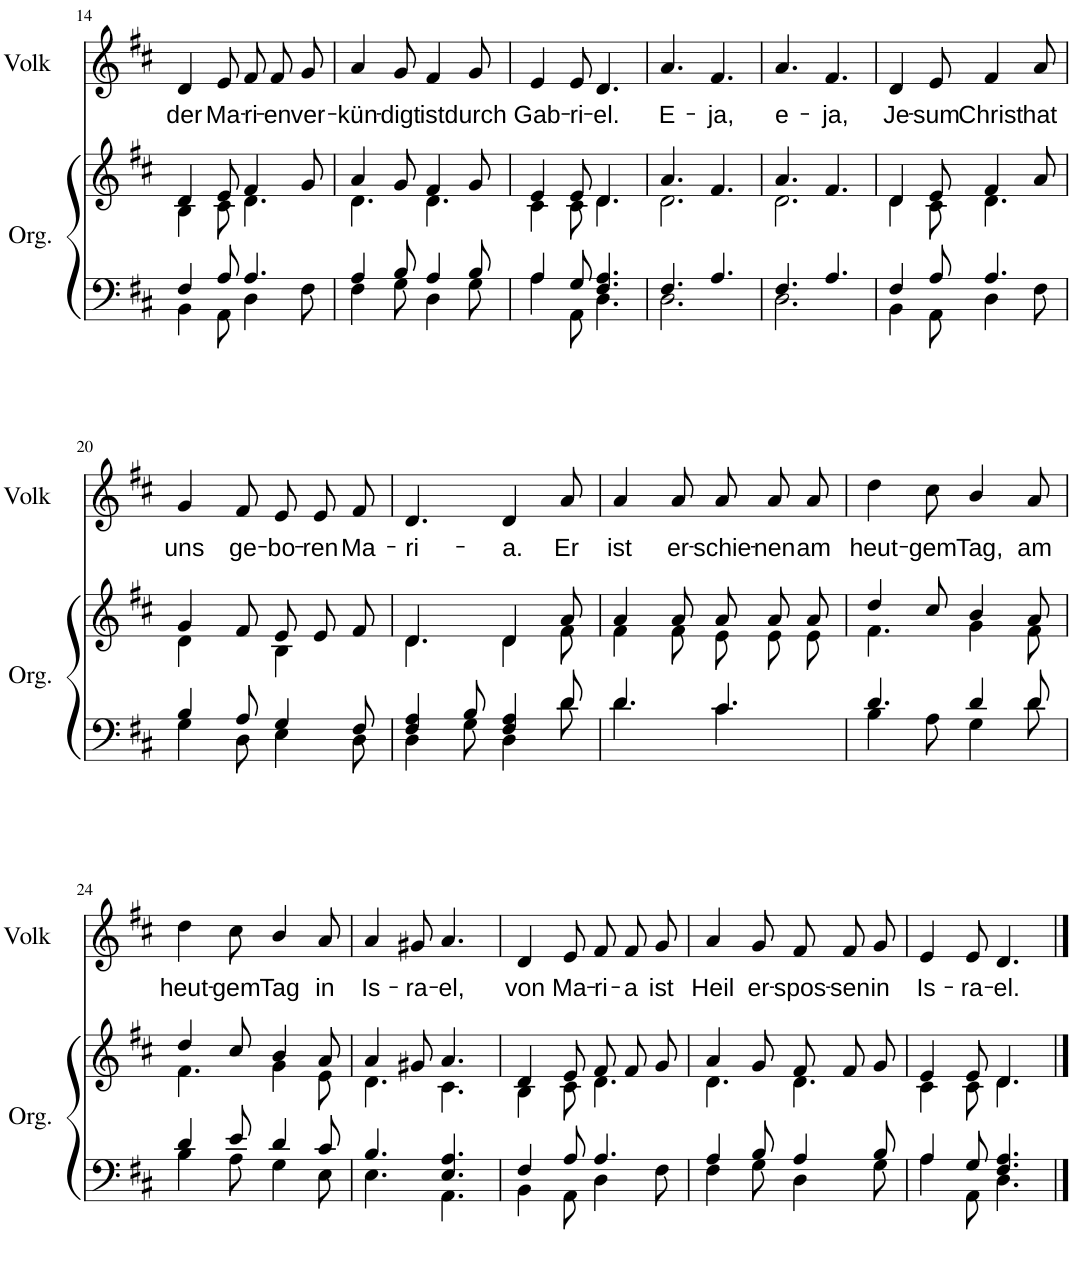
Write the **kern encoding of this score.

**kern	**kern	**kern	**text
*part2	*part2	*part1	*part1
*staff3	*staff2	*staff1	*staff1
*I"Orgel	*	*I"Volk	*
*I'Org.	*	*I'Volk	*
!!LO:PB:g=z
*clefF4	*clefG2	*clefG2	*
*k[f#c#]	*k[f#c#]	*k[f#c#]	*
*D:	*D:	*D:	*
*M6/8	*M6/8	*M6/8	*
=14	=14	=14	=14
*^	*^	*	*
!	!	!	!	!	!LO:LY:b
4F#/	4BB\	4d/	4B\	4d/	der
!	!	!	!	!	!LO:LY:b
8A/	8AA\	8e/	8c#\	8e/	Ma-
!	!	!	!	!	!LO:LY:b
4.A/	4D\	4f#/	4.d\	8f#/L	-ri-
!	!	!	!	!	!LO:LY:b
.	.	.	.	8f#/	-en
!	!	!	!	!	!LO:LY:b
.	8F#\	8g/	.	8g/J	ver-
=15	=15	=15	=15	=15	=15
!	!	!	!	!	!LO:LY:b
4A/	4F#\	4a/	4.d\	4a/	-kün-
!	!	!	!	!	!LO:LY:b
8B/	8G\	8g/	.	8g/	-digt
!	!	!	!	!	!LO:LY:b
4A/	4D\	4f#/	4.d\	4f#/	ist
!	!	!	!	!	!LO:LY:b
8B/	8G\	8g/	.	8g/	durch
=16	=16	=16	=16	=16	=16
!	!	!	!	!	!LO:LY:b
4A/	4A\	4e/	4c#\	4e/	Gab-
!	!	!	!	!	!LO:LY:b
8G/	8AA\	8e/	8c#\	8e/	-ri-
!	!	!	!	!	!LO:LY:b
4.F#/ 4.A/	4.D\	4.d/	4.d\	4.d/	-el.
=17	=17	=17	=17	=17	=17
!	!	!	!	!	!LO:LY:b
4.F#/	2.D\	4.a/	2.d\	4.a/	E-
!	!	!	!	!	!LO:LY:b
4.A/	.	4.f#/	.	4.f#/	-ja,
=18	=18	=18	=18	=18	=18
!	!	!	!	!	!LO:LY:b
4.F#/	2.D\	4.a/	2.d\	4.a/	e-
!	!	!	!	!	!LO:LY:b
4.A/	.	4.f#/	.	4.f#/	-ja,
=19	=19	=19	=19	=19	=19
!	!	!	!	!	!LO:LY:b
4F#/	4BB\	4d/	4d\	4d/	Je-
!	!	!	!	!	!LO:LY:b
8A/	8AA\	8e/	8c#\	8e/	-sum
!	!	!	!	!	!LO:LY:b
4.A/	4D\	4f#/	4.d\	4f#/	Christ
!	!	!	!	!	!LO:LY:b
.	8F#\	8a/	.	8a/	hat
!!LO:LB:g=z
=20	=20	=20	=20	=20	=20
!	!	!	!	!	!LO:LY:b
4B/	4G\	4g/	4d\	4g/	uns
!	!	!	!	!	!LO:LY:b
8A/	8D\	8f#/	8ryy	8f#/	ge-
!	!	!	!	!	!LO:LY:b
4G/	4E\	8e/L	4B\	8e/L	-bo-
!	!	!	!	!	!LO:LY:b
.	.	8e/	.	8e/	-ren
!	!	!	!	!	!LO:LY:b
8F#/	8D\	8f#/J	8ryy	8f#/J	Ma-
=21	=21	=21	=21	=21	=21
!	!	!	!	!	!LO:LY:b
4F#/ 4A/	4D\	4.d/	4.d\	4.d/	-ri-
8B/	8G\	.	.	.	.
!	!	!	!	!	!LO:LY:b
4F#/ 4A/	4D\	4d/	4d\	4d/	-a.
!	!	!	!	!	!LO:LY:b
8d/	8d\	8a/	8f#\	8a/	Er
=22	=22	=22	=22	=22	=22
!	!	!	!	!	!LO:LY:b
4.d/	4.d\	4a/	4f#\	4a/	ist
!	!	!	!	!	!LO:LY:b
.	.	8a/	8f#\	8a/	er-
!	!	!	!	!	!LO:LY:b
4.c#/	4.c#\	8a/L	8e\L	8a/L	-schie-
!	!	!	!	!	!LO:LY:b
.	.	8a/	8e\	8a/	-nen
!	!	!	!	!	!LO:LY:b
.	.	8a/J	8e\J	8a/J	am
=23	=23	=23	=23	=23	=23
!	!	!	!	!	!LO:LY:b
4.d/	4B\	4dd/	4.f#\	4dd\	heut-
!	!	!	!	!	!LO:LY:b
.	8A\	8cc#/	.	8cc#\	-gem
!	!	!	!	!	!LO:LY:b
4d/	4G\	4b/	4g\	4b/	Tag,
!	!	!	!	!	!LO:LY:b
8d/	8d\	8a/	8f#\	8a/	am
!!LO:LB:g=z
=24	=24	=24	=24	=24	=24
!	!	!	!	!	!LO:LY:b
4d/	4B\	4dd/	4.f#\	4dd\	heut-
!	!	!	!	!	!LO:LY:b
8e/	8A\	8cc#/	.	8cc#\	-gem
!	!	!	!	!	!LO:LY:b
4d/	4G\	4b/	4g\	4b/	Tag
!	!	!	!	!	!LO:LY:b
8c#/	8E\	8a/	8e\	8a/	in
=25	=25	=25	=25	=25	=25
!	!	!	!	!	!LO:LY:b
4.B/	4.E\	4a/	4.d\	4a/	Is-
!	!	!	!	!	!LO:LY:b
.	.	8g#X/	.	8g#X/	-ra-
!	!	!	!	!	!LO:LY:b
4.E/ 4.A/	4.AA\	4.a/	4.c#\	4.a/	-el,
=26	=26	=26	=26	=26	=26
!	!	!	!	!	!LO:LY:b
4F#/	4BB\	4d/	4B\	4d/	von
!	!	!	!	!	!LO:LY:b
8A/	8AA\	8e/	8c#\	8e/	Ma-
!	!	!	!	!	!LO:LY:b
4.A/	4D\	8f#/L	4.d\	8f#/L	-ri-
!	!	!	!	!	!LO:LY:b
.	.	8f#/	.	8f#/	-a
!	!	!	!	!	!LO:LY:b
.	8F#\	8g/J	.	8g/J	ist
=27	=27	=27	=27	=27	=27
!	!	!	!	!	!LO:LY:b
4A/	4F#\	4a/	4.d\	4a/	Heil
!	!	!	!	!	!LO:LY:b
8B/	8G\	8g/	.	8g/	er-
!	!	!	!	!	!LO:LY:b
4A/	4D\	8f#/L	4.d\	8f#/L	-spos-
!	!	!	!	!	!LO:LY:b
.	.	8f#/	.	8f#/	-sen
!	!	!	!	!	!LO:LY:b
8B/	8G\	8g/J	.	8g/J	in
=28	=28	=28	=28	=28	=28
!	!	!	!	!	!LO:LY:b
4A/	4A\	4e/	4c#\	4e/	Is-
!	!	!	!	!	!LO:LY:b
8G/	8AA\	8e/	8c#\	8e/	-ra-
!	!	!	!	!	!LO:LY:b
4.F#/ 4.A/	4.D\	4.d/	4.d\	4.d/	-el.
*v	*v	*	*	*	*
*	*v	*v	*	*
==	==	==	==
*-	*-	*-	*-
